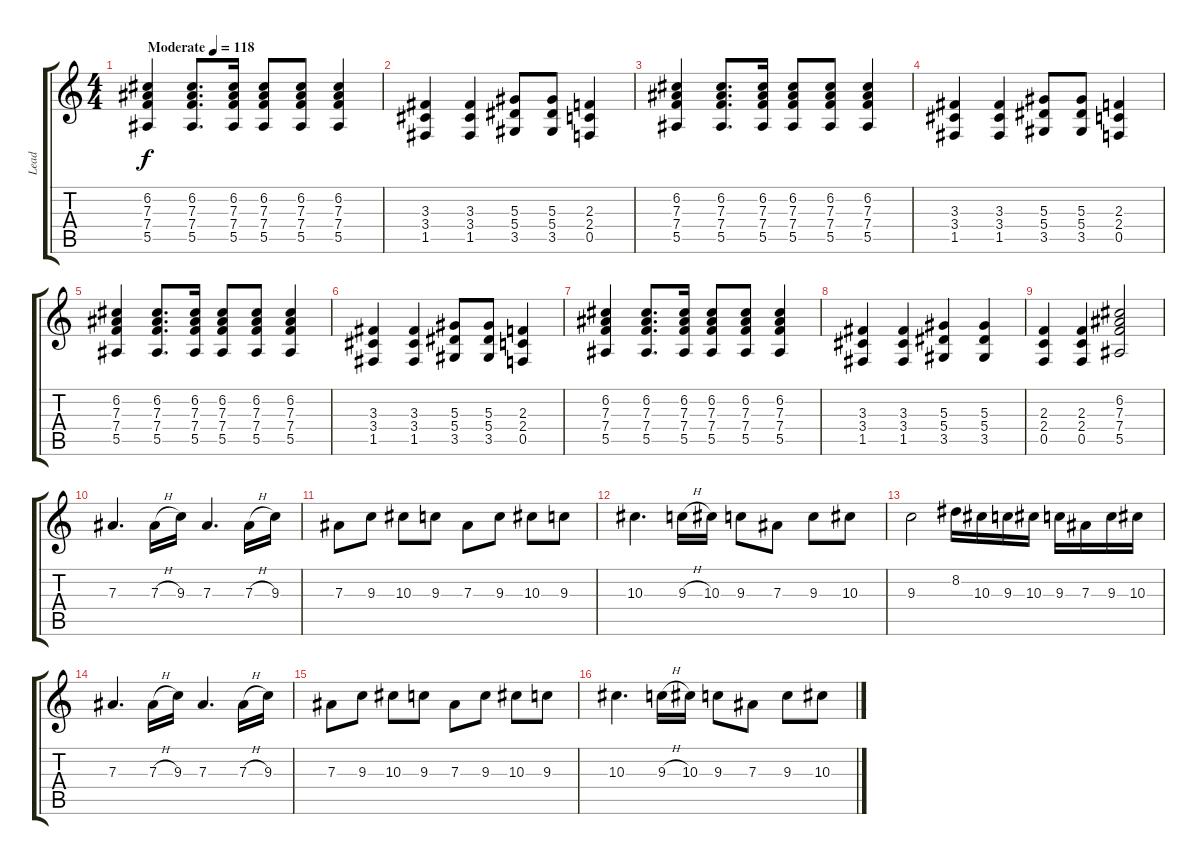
\track ("Lead" "Lead") {instrument acousticguitarsteel}
\staff {score tabs}
\tuning (C4 G3 Eb3 Bb2 F2 C2) {hide}
\ts (4 4)
\tempo (118 "Moderate")
\clef g2
\ks c
(6.2 7.3 7.4 5.5).4{dy f instrument acousticguitarsteel} (6.2 7.3 7.4 5.5).8{d} (6.2 7.3 7.4 5.5).16 (6.2 7.3 7.4 5.5).8 (6.2 7.3 7.4 5.5).8 (6.2 7.3 7.4 5.5).4 |
(3.3 3.4 1.5).4 (3.3 3.4 1.5).4 (5.3 5.4 3.5).8 (5.3 5.4 3.5).8 (2.3 2.4 0.5).4 |
(6.2 7.3 7.4 5.5).4 (6.2 7.3 7.4 5.5).8{d} (6.2 7.3 7.4 5.5).16 (6.2 7.3 7.4 5.5).8 (6.2 7.3 7.4 5.5).8 (6.2 7.3 7.4 5.5).4 |
(3.3 3.4 1.5).4 (3.3 3.4 1.5).4 (5.3 5.4 3.5).8 (5.3 5.4 3.5).8 (2.3 2.4 0.5).4 |
(6.2 7.3 7.4 5.5).4 (6.2 7.3 7.4 5.5).8{d} (6.2 7.3 7.4 5.5).16 (6.2 7.3 7.4 5.5).8 (6.2 7.3 7.4 5.5).8 (6.2 7.3 7.4 5.5).4 |
(3.3 3.4 1.5).4 (3.3 3.4 1.5).4 (5.3 5.4 3.5).8 (5.3 5.4 3.5).8 (2.3 2.4 0.5).4 |
(6.2 7.3 7.4 5.5).4 (6.2 7.3 7.4 5.5).8{d} (6.2 7.3 7.4 5.5).16 (6.2 7.3 7.4 5.5).8 (6.2 7.3 7.4 5.5).8 (6.2 7.3 7.4 5.5).4 |
(3.3 3.4 1.5).4 (3.3 3.4 1.5).4 (5.3 5.4 3.5).4 (5.3 5.4 3.5).4 |
(2.3 2.4 0.5).4 (2.3 2.4 0.5).4 (6.2 7.3 7.4 5.5).2 |
7.3.4{d instrument distortionguitar} 7.3{h}.16 9.3.16 7.3.4{d} 7.3{h}.16 9.3.16 |
7.3.8 9.3.8 10.3.8 9.3.8 7.3.8 9.3.8 10.3.8 9.3.8 |
10.3.4{d} 9.3{h}.16 10.3.16 9.3.8 7.3.8 9.3.8 10.3.8 |
9.3.2 8.2.16 10.3.16 9.3.16 10.3.16 9.3.16 7.3.16 9.3.16 10.3.16 |
7.3.4{d} 7.3{h}.16 9.3.16 7.3.4{d} 7.3{h}.16 9.3.16 |
7.3.8 9.3.8 10.3.8 9.3.8 7.3.8 9.3.8 10.3.8 9.3.8 |
10.3.4{d} 9.3{h}.16 10.3.16 9.3.8 7.3.8 9.3.8 10.3.8
